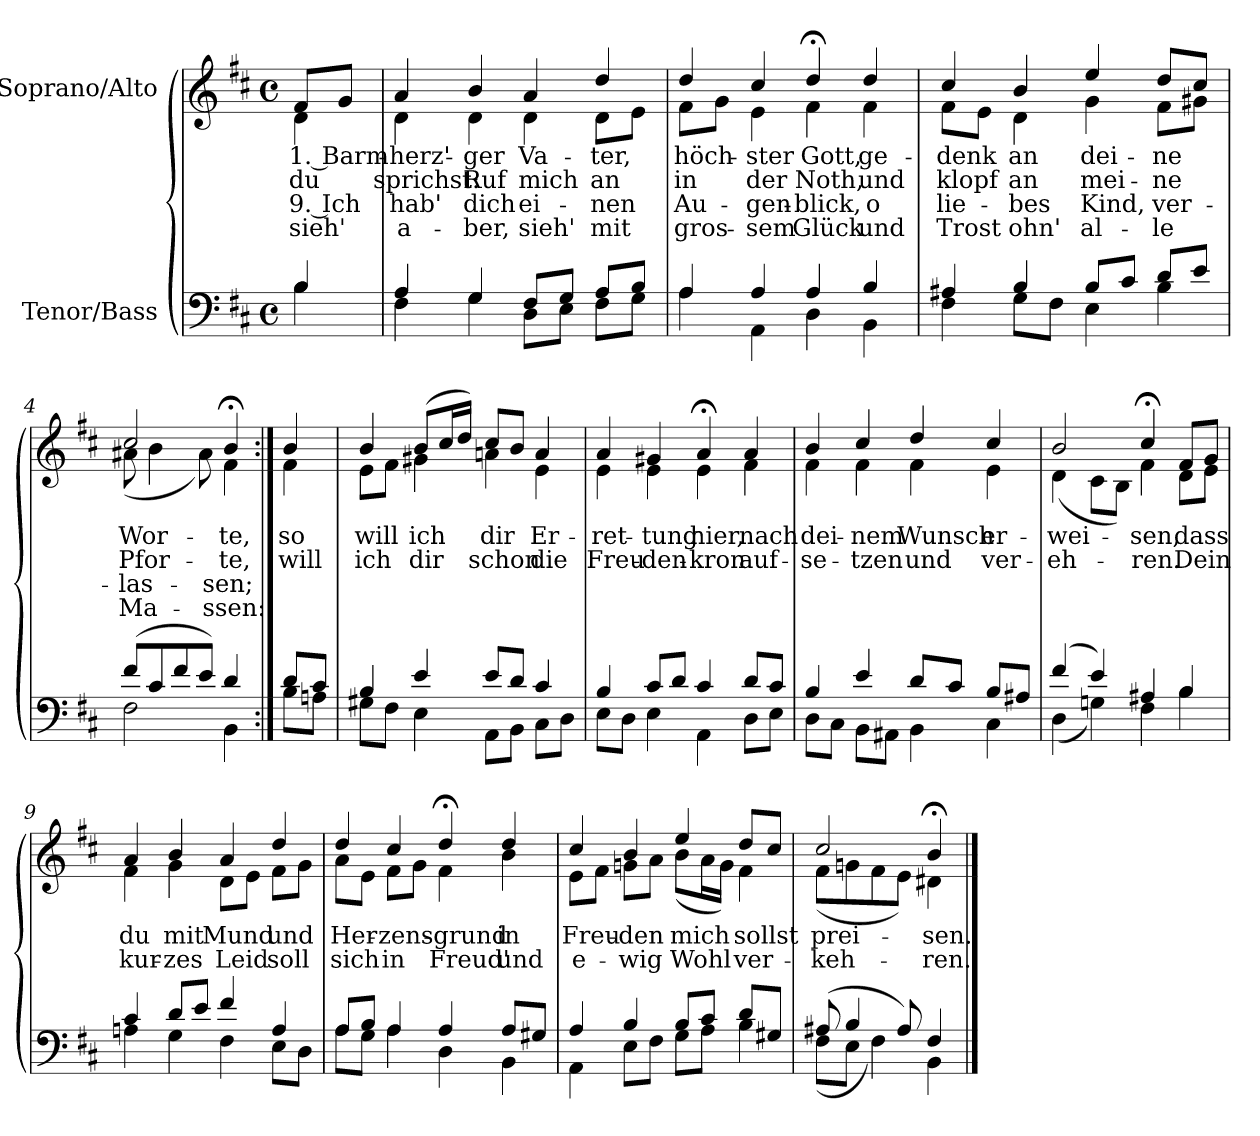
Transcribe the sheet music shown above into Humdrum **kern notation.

**kern	**kern	**text	**text	**text	**text
*part2	*part1	*part1	*part1	*part1	*part1
*staff2	*staff1	*staff1	*staff1	*staff1	*staff1
*I"Tenor/Bass	*I"Soprano/Alto	*	*	*	*
*clefF4	*clefG2	*	*	*	*
*k[f#c#]	*k[f#c#]	*	*	*	*
*M4/4	*M4/4	*	*	*	*
*met(c)	*met(c)	*	*	*	*
=	=	=	=	=	=
*^	*	*	*	*	*
!	!	!	!LO:LY:b	!LO:LY:b	!LO:LY:b	!LO:LY:b
*	*	*^	*	*	*	*
4B/	4B\	8f#/L	4d\	1. Barm-	du	9. Ich	sieh'
.	.	8g/J	.	.	.	.	.
=1	=1	=1	=1	=1	=1	=1	=1
!	!	!	!	!LO:LY:b	!LO:LY:b	!LO:LY:b	!LO:LY:b
4A/	4F#\	4a/	4d\	-herz'-	sprichst:	hab'	a-
!	!	!	!	!LO:LY:b	!LO:LY:b	!LO:LY:b	!LO:LY:b
4G/	4G\	4b/	4d\	-ger	Ruf	dich	-ber,
!	!	!	!	!LO:LY:b	!LO:LY:b	!LO:LY:b	!LO:LY:b
8F#/L	8D\L	4a/	4d\	Va-	mich	ei-	sieh'
8G/J	8E\J	.	.	.	.	.	.
!	!	!	!	!LO:LY:b	!LO:LY:b	!LO:LY:b	!LO:LY:b
8A/L	8F#\L	4dd/	8d\L	-ter,	an	-nen	mit
8B/J	8G\J	.	8e\J	.	.	.	.
=2	=2	=2	=2	=2	=2	=2	=2
!	!	!	!	!LO:LY:b	!LO:LY:b	!LO:LY:b	!LO:LY:b
4A/	4A\	4dd/	8f#\L	höch-	in	Au-	gros-
.	.	.	8g\J	.	.	.	.
!	!	!	!	!LO:LY:b	!LO:LY:b	!LO:LY:b	!LO:LY:b
4A/	4AA\	4cc#/	4e\	-ster	der	-gen-	-sem
!	!	!	!	!LO:LY:b	!LO:LY:b	!LO:LY:b	!LO:LY:b
4A/	4D\	4dd;</	4f#\	Gott,	Noth,	-blick,	Glück
!	!	!	!	!LO:LY:b	!LO:LY:b	!LO:LY:b	!LO:LY:b
4B/	4BB\	4dd/	4f#\	ge-	und	o	und
=3	=3	=3	=3	=3	=3	=3	=3
!	!	!	!	!LO:LY:b	!LO:LY:b	!LO:LY:b	!LO:LY:b
4A#X/	4F#\	4cc#/	8f#\L	-denk	klopf	lie-	Trost
.	.	.	8e\J	.	.	.	.
!	!	!	!	!LO:LY:b	!LO:LY:b	!LO:LY:b	!LO:LY:b
4B/	8G\L	4b/	4d\	an	an	-bes	ohn'
.	8F#\J	.	.	.	.	.	.
!	!	!	!	!LO:LY:b	!LO:LY:b	!LO:LY:b	!LO:LY:b
8B/L	4E\	4ee/	4g\	dei-	mei-	Kind,	al-
8c#/J	.	.	.	.	.	.	.
!	!	!	!	!LO:LY:b	!LO:LY:b	!LO:LY:b	!LO:LY:b
8d/L	4B\	8dd/L	8f#\L	-ne	-ne	ver-	-le
8e/J	.	8cc#/J	8g#X\J	.	.	.	.
=4	=4	=4	=4	=4	=4	=4	=4
!	!	!	!	!LO:LY:b	!LO:LY:b	!LO:LY:b	!LO:LY:b
(8f#/L	2F#\	2cc#/	(8a#X\	Wor-	Pfor-	-las-	Ma-
8c#/	.	.	4b\	.	.	.	.
8f#/	.	.	.	.	.	.	.
8e/J)	.	.	8a#\)	.	.	.	.
!	!	!	!	!LO:LY:b	!LO:LY:b	!LO:LY:b	!LO:LY:b
4d/	4BB\	4b;</	4f#\	-te,	-te,	-sen;	-ssen:
!!LO:LB:g=z	!!
=4X1:|!	=4X1:|!	=4X1:|!	=4X1:|!	=4X1:|!	=4X1:|!	=4X1:|!	=4X1:|!
!	!	!	!	!LO:LY:b	!LO:LY:b	!	!
8d/L	8B\L	4b/	4f#\	so	will	.	.
8c#/J	8An\J	.	.	.	.	.	.
=5	=5	=5	=5	=5	=5	=5	=5
!	!	!	!	!LO:LY:b	!LO:LY:b	!	!
4B/	8G#X\L	4b/	8e\L	will	ich	.	.
.	8F#\J	.	8f#\J	.	.	.	.
!	!	!	!	!LO:LY:b	!LO:LY:b	!	!
4e/	4E\	(8b/L	4g#X\	ich	dir	.	.
.	.	16cc#/L	.	.	.	.	.
.	.	16dd/JJ)	.	.	.	.	.
!	!	!	!	!LO:LY:b	!LO:LY:b	!	!
8e/L	8AA\L	8cc#/L	4an\	dir	schon	.	.
8d/J	8BB\J	8b/J	.	.	.	.	.
!	!	!	!	!LO:LY:b	!LO:LY:b	!	!
4c#/	8C#\L	4a/	4e\	Er-	die	.	.
.	8D\J	.	.	.	.	.	.
=6	=6	=6	=6	=6	=6	=6	=6
!	!	!	!	!LO:LY:b	!LO:LY:b	!	!
4B/	8E\L	4a/	4e\	-ret-	Freu-	.	.
.	8D\J	.	.	.	.	.	.
!	!	!	!	!LO:LY:b	!LO:LY:b	!	!
8c#/L	4E\	4g#X/	4e\	-tung	-den-	.	.
8d/J	.	.	.	.	.	.	.
!	!	!	!	!LO:LY:b	!LO:LY:b	!	!
4c#/	4AA\	4a;</	4e\	hier,	-kron	.	.
!	!	!	!	!LO:LY:b	!LO:LY:b	!	!
8d/L	8D\L	4a/	4f#\	nach	auf-	.	.
8c#/J	8E\J	.	.	.	.	.	.
=7	=7	=7	=7	=7	=7	=7	=7
!	!	!	!	!LO:LY:b	!LO:LY:b	!	!
4B/	8D\L	4b/	4f#\	dei-	-se-	.	.
.	8C#\J	.	.	.	.	.	.
!	!	!	!	!LO:LY:b	!LO:LY:b	!	!
4e/	8BB\L	4cc#/	4f#\	-nem	-tzen	.	.
.	8AA#X\J	.	.	.	.	.	.
!	!	!	!	!LO:LY:b	!LO:LY:b	!	!
8d/L	4BB\	4dd/	4f#\	Wunsch	und	.	.
8c#/J	.	.	.	.	.	.	.
!	!	!	!	!LO:LY:b	!LO:LY:b	!	!
8B/L	4C#\	4cc#/	4e\	er-	ver-	.	.
8A#X/J	.	.	.	.	.	.	.
=8	=8	=8	=8	=8	=8	=8	=8
!	!	!	!	!LO:LY:b	!LO:LY:b	!	!
(4f#/	(4D\	2b/	(4d\	-wei-	-eh-	.	.
4e/)	4Gn\)	.	8c#\L	.	.	.	.
.	.	.	8B\J)	.	.	.	.
!	!	!	!	!LO:LY:b	!LO:LY:b	!	!
4A#X/	4F#\	4cc#;</	4f#\	-sen,	-ren.	.	.
!	!	!	!	!LO:LY:b	!LO:LY:b	!	!
4B/	4B\	8f#/L	8d\L	dass	Dein	.	.
.	.	8g/J	8e\J	.	.	.	.
!!LO:LB:g=z	!!
=9	=9	=9	=9	=9	=9	=9	=9
!	!	!	!	!LO:LY:b	!LO:LY:b	!	!
4c#/	4An\	4a/	4f#\	du	kur-	.	.
!	!	!	!	!LO:LY:b	!LO:LY:b	!	!
8d/L	4G\	4b/	4g\	mit	-zes	.	.
8e/J	.	.	.	.	.	.	.
!	!	!	!	!LO:LY:b	!LO:LY:b	!	!
4f#/	4F#\	4a/	8d\L	Mund	Leid	.	.
.	.	.	8e\J	.	.	.	.
!	!	!	!	!LO:LY:b	!LO:LY:b	!	!
4A/	8E\L	4dd/	8f#\L	und	soll	.	.
.	8D\J	.	8g\J	.	.	.	.
=10	=10	=10	=10	=10	=10	=10	=10
!	!	!	!	!LO:LY:b	!LO:LY:b	!	!
8A/L	8A\L	4dd/	8a\L	Her-	sich	.	.
8B/J	8G\J	.	8e\J	.	.	.	.
!	!	!	!	!LO:LY:b	!LO:LY:b	!	!
4A/	4A\	4cc#/	8f#\L	-zens-	in	.	.
.	.	.	8g\J	.	.	.	.
!	!	!	!	!LO:LY:b	!LO:LY:b	!	!
4A/	4D\	4dd;</	4f#\	-grund	Freud'	.	.
!	!	!	!	!LO:LY:b	!LO:LY:b	!	!
8A/L	4BB\	4dd/	4b\	in	und	.	.
8G#X/J	.	.	.	.	.	.	.
=11	=11	=11	=11	=11	=11	=11	=11
!	!	!	!	!LO:LY:b	!LO:LY:b	!	!
4A/	4AA\	4cc#/	8e\L	Freu-	e-	.	.
.	.	.	8f#\J	.	.	.	.
!	!	!	!	!LO:LY:b	!LO:LY:b	!	!
4B/	8E\L	4b/	8gn\L	-den	-wig	.	.
.	8F#\J	.	8a\J	.	.	.	.
!	!	!	!	!LO:LY:b	!LO:LY:b	!	!
8B/L	8G\L	4ee/	(8b\L	mich	Wohl	.	.
8c#/J	8A\J	.	16a\L	.	.	.	.
.	.	.	16g\JJ)	.	.	.	.
!	!	!	!	!LO:LY:b	!LO:LY:b	!	!
8d/L	4B\	8dd/L	4f#\	sollst	ver-	.	.
8G#X/J	.	8cc#/J	.	.	.	.	.
=12	=12	=12	=12	=12	=12	=12	=12
!	!	!	!	!LO:LY:b	!LO:LY:b	!	!
(8A#X/	(8F#\L	2cc#/	(8f#\L	prei-	-keh-	.	.
4B/	8E\J	.	8gn\	.	.	.	.
.	4F#\)	.	8f#\	.	.	.	.
8A#/)	.	.	8e\J)	.	.	.	.
!	!	!	!	!LO:LY:b	!LO:LY:b	!	!
4F#/	4BB\	4b;</	4d#X\	-sen.	-ren.	.	.
*v	*v	*	*	*	*	*	*
*	*v	*v	*	*	*	*
==	==	==	==	==	==
*-	*-	*-	*-	*-	*-
